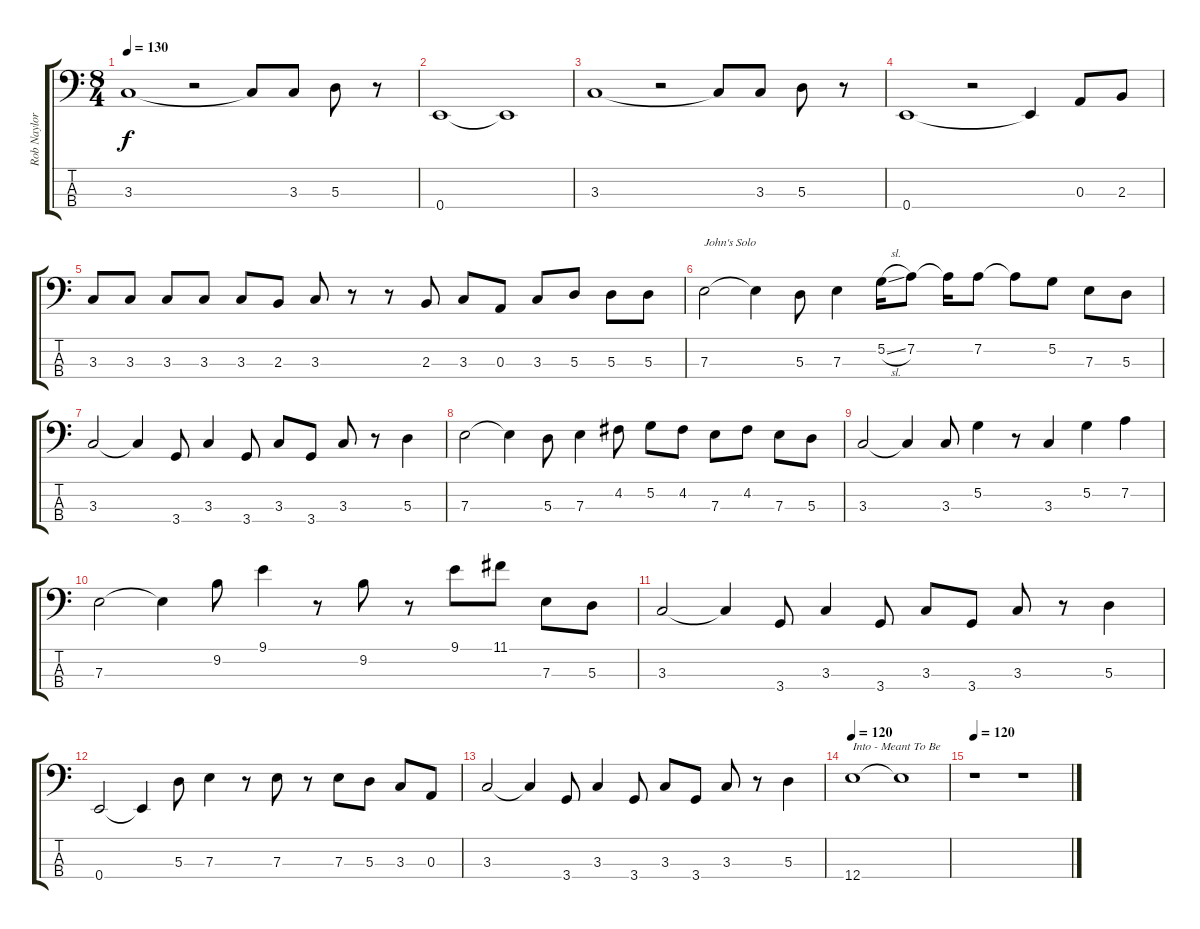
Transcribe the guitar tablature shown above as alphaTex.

\track ("Rob Naylor" "Rob Naylor") {instrument electricbasspick}
\staff {score tabs}
\tuning (G2 D2 A1 E1) {hide}
\ts (8 4)
\tempo 130
\clef f4
\ks c
3.3.1{dy f} r.2 3.3{t}.8 3.3.8 5.3.8 r.8 |
0.4.1 0.4{t}.1 |
3.3.1 r.2 3.3{t}.8 3.3.8 5.3.8 r.8 |
0.4.1 r.2 0.4{t}.4 0.3.8 2.3.8 |
3.3.8 3.3.8 3.3.8 3.3.8 3.3.8 2.3.8 3.3.8 r.8 r.8 2.3.8 3.3.8 0.3.8 3.3.8 5.3.8 5.3.8 5.3.8 |
7.3.2{txt "John's Solo"} 7.3{t}.4 5.3.8 7.3.4 5.2{sl}.16 7.2.8 7.2{t}.16 7.2.8 7.2{t}.8 5.2.8 7.3.8 5.3.8 |
3.3.2 3.3{t}.4 3.4.8 3.3.4 3.4.8 3.3.8 3.4.8 3.3.8 r.8 5.3.4 |
7.3.2 7.3{t}.4 5.3.8 7.3.4 4.2.8 5.2.8 4.2.8 7.3.8 4.2.8 7.3.8 5.3.8 |
3.3.2 3.3{t}.4 3.3.8 5.2.4 r.8 3.3.4 5.2.4 7.2.4 |
7.3.2 7.3{t}.4 9.2.8 9.1.4 r.8 9.2.8 r.8 9.1.8 11.1.8 7.3.8 5.3.8 |
3.3.2 3.3{t}.4 3.4.8 3.3.4 3.4.8 3.3.8 3.4.8 3.3.8 r.8 5.3.4 |
0.4.2 0.4{t}.4 5.3.8 7.3.4 r.8 7.3.8 r.8 7.3.8 5.3.8 3.3.8 0.3.8 |
3.3.2 3.3{t}.4 3.4.8 3.3.4 3.4.8 3.3.8 3.4.8 3.3.8 r.8 5.3.4 |
\tempo 120
12.4.1{txt "Into - Meant To Be"} 12.4{t}.1 |
\tempo 120
r.1 r.1
